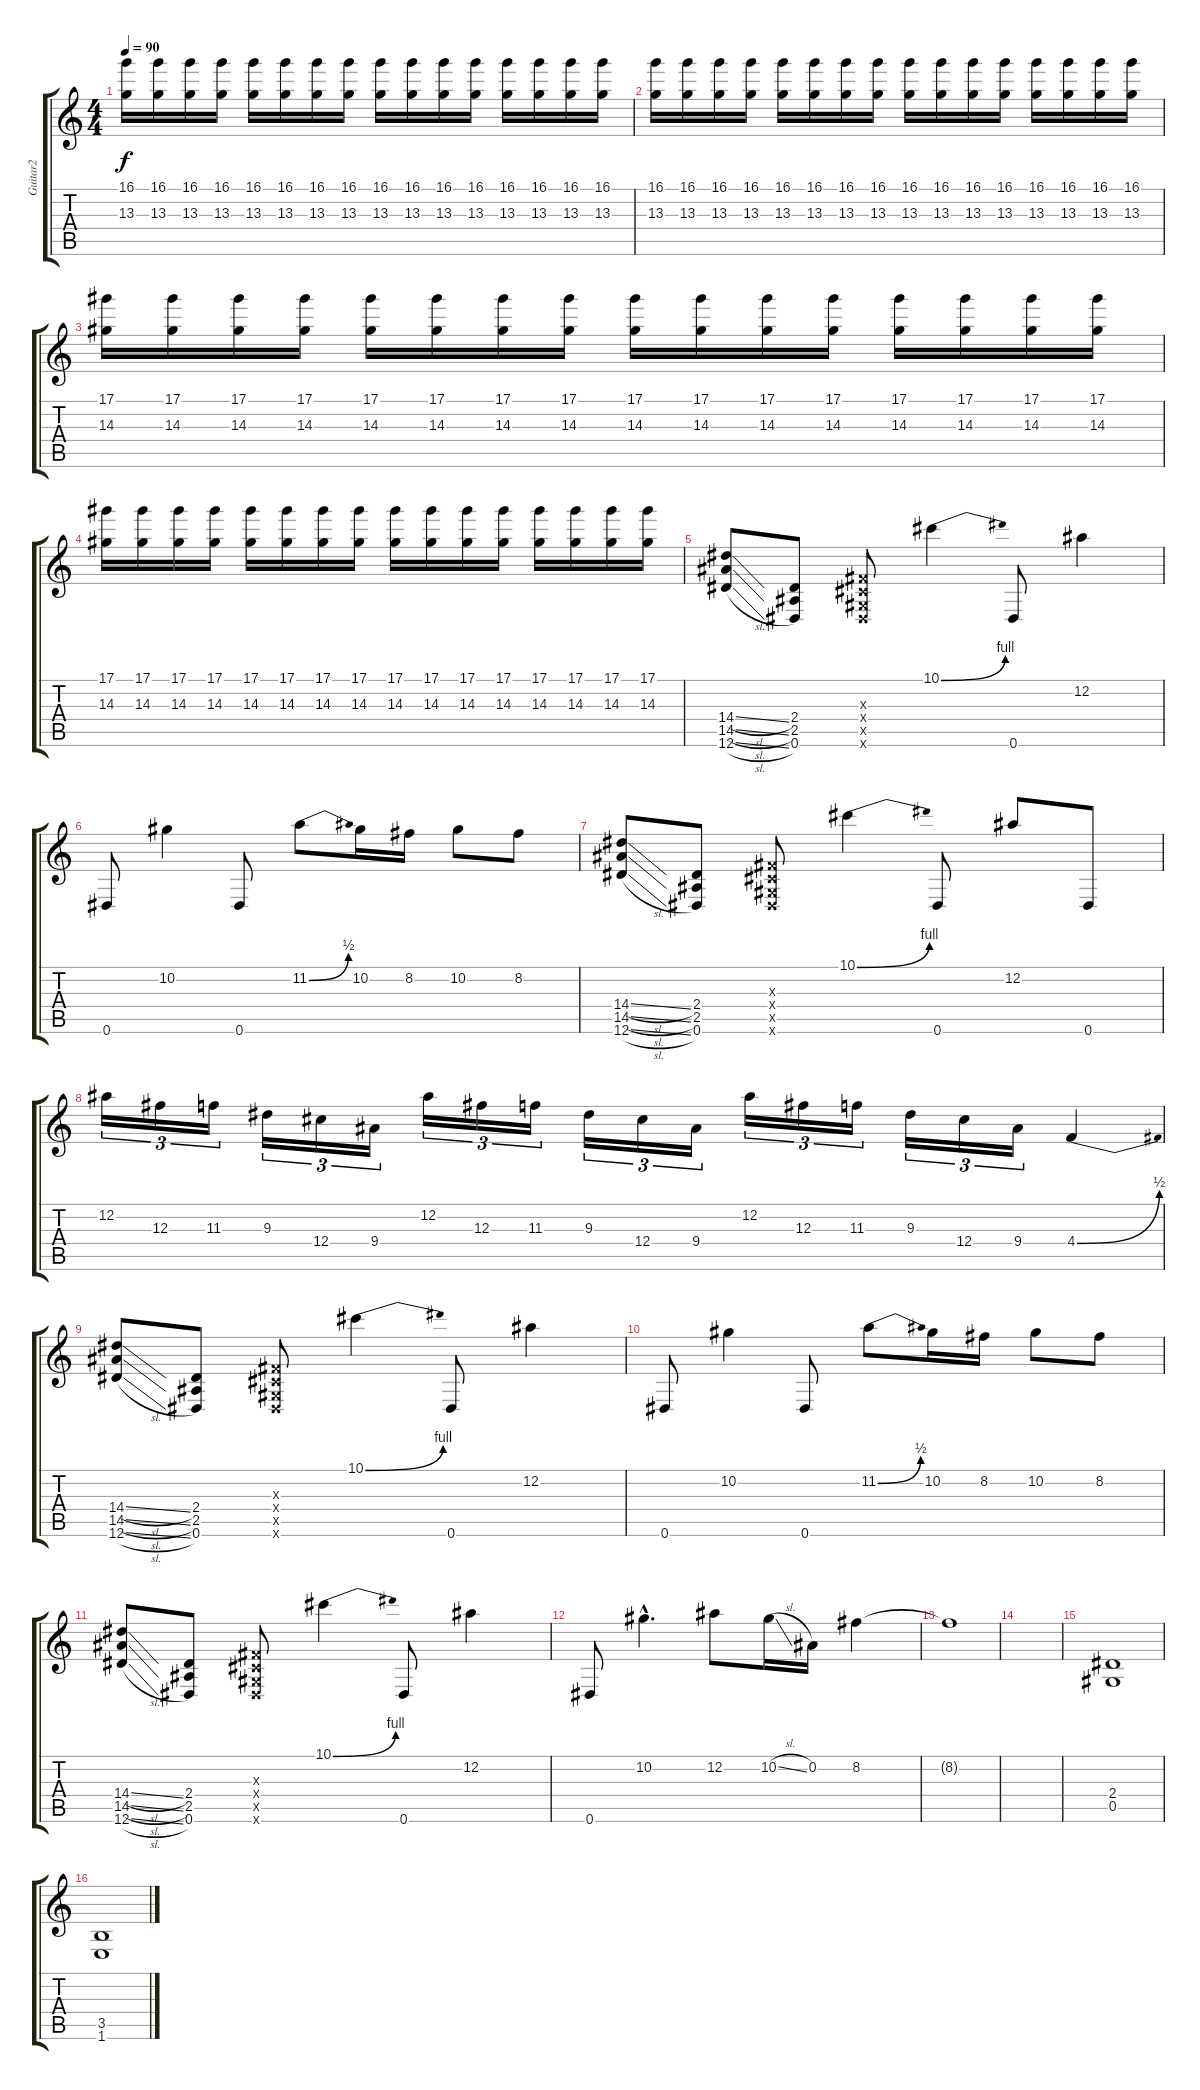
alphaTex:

\track ("Guitar2" "Guitar2") {instrument overdrivenguitar}
\staff {score tabs}
\tuning (Eb4 Bb3 Gb3 Db3 Ab2 Eb2) {hide}
\ts (4 4)
\tempo 90
\clef g2
\ks c
(16.1 13.3).16{dy f} (16.1 13.3).16 (16.1 13.3).16 (16.1 13.3).16 (16.1 13.3).16 (16.1 13.3).16 (16.1 13.3).16 (16.1 13.3).16 (16.1 13.3).16 (16.1 13.3).16 (16.1 13.3).16 (16.1 13.3).16 (16.1 13.3).16 (16.1 13.3).16 (16.1 13.3).16 (16.1 13.3).16 |
(16.1 13.3).16 (16.1 13.3).16 (16.1 13.3).16 (16.1 13.3).16 (16.1 13.3).16 (16.1 13.3).16 (16.1 13.3).16 (16.1 13.3).16 (16.1 13.3).16 (16.1 13.3).16 (16.1 13.3).16 (16.1 13.3).16 (16.1 13.3).16 (16.1 13.3).16 (16.1 13.3).16 (16.1 13.3).16 |
(17.1 14.3).16 (17.1 14.3).16 (17.1 14.3).16 (17.1 14.3).16 (17.1 14.3).16 (17.1 14.3).16 (17.1 14.3).16 (17.1 14.3).16 (17.1 14.3).16 (17.1 14.3).16 (17.1 14.3).16 (17.1 14.3).16 (17.1 14.3).16 (17.1 14.3).16 (17.1 14.3).16 (17.1 14.3).16 |
(17.1 14.3).16 (17.1 14.3).16 (17.1 14.3).16 (17.1 14.3).16 (17.1 14.3).16 (17.1 14.3).16 (17.1 14.3).16 (17.1 14.3).16 (17.1 14.3).16 (17.1 14.3).16 (17.1 14.3).16 (17.1 14.3).16 (17.1 14.3).16 (17.1 14.3).16 (17.1 14.3).16 (17.1 14.3).16 |
(14.4{sl} 14.5{sl} 12.6{sl}).8 (2.4 2.5 0.6).8 (0.3{x} 0.4{x} 0.5{x} 0.6{x}).8 10.1{be (bend 0 0 60 4)}.4 0.6.8 12.2.4 |
0.6.8 10.2.4 0.6.8 11.2{be (bend 0 0 60 2)}.8 10.2.16 8.2.16 10.2.8 8.2.8 |
(14.4{sl} 14.5{sl} 12.6{sl}).8 (2.4 2.5 0.6).8 (0.3{x} 0.4{x} 0.5{x} 0.6{x}).8 10.1{be (bend 0 0 60 4)}.4 0.6.8 12.2.8 0.6.8 |
12.2.16{tu (3 2)} 12.3.16{tu (3 2)} 11.3.16{tu (3 2)} 9.3.16{tu (3 2)} 12.4.16{tu (3 2)} 9.4.16{tu (3 2)} 12.2.16{tu (3 2)} 12.3.16{tu (3 2)} 11.3.16{tu (3 2)} 9.3.16{tu (3 2)} 12.4.16{tu (3 2)} 9.4.16{tu (3 2)} 12.2.16{tu (3 2)} 12.3.16{tu (3 2)} 11.3.16{tu (3 2)} 9.3.16{tu (3 2)} 12.4.16{tu (3 2)} 9.4.16{tu (3 2)} 4.4{be (bend 0 0 60 2)}.4 |
(14.4{sl} 14.5{sl} 12.6{sl}).8 (2.4 2.5 0.6).8 (0.3{x} 0.4{x} 0.5{x} 0.6{x}).8 10.1{be (bend 0 0 60 4)}.4 0.6.8 12.2.4 |
0.6.8 10.2.4 0.6.8 11.2{be (bend 0 0 60 2)}.8 10.2.16 8.2.16 10.2.8 8.2.8 |
(14.4{sl} 14.5{sl} 12.6{sl}).8 (2.4 2.5 0.6).8 (0.3{x} 0.4{x} 0.5{x} 0.6{x}).8 10.1{be (bend 0 0 60 4)}.4 0.6.8 12.2.4 |
0.6.8 10.2{hac}.4{d} 12.2.8 10.2{sl}.16 0.2.16 8.2.4 |
8.2{t}.1 |
|
(2.4 0.5).1 |
(3.5 1.6).1
